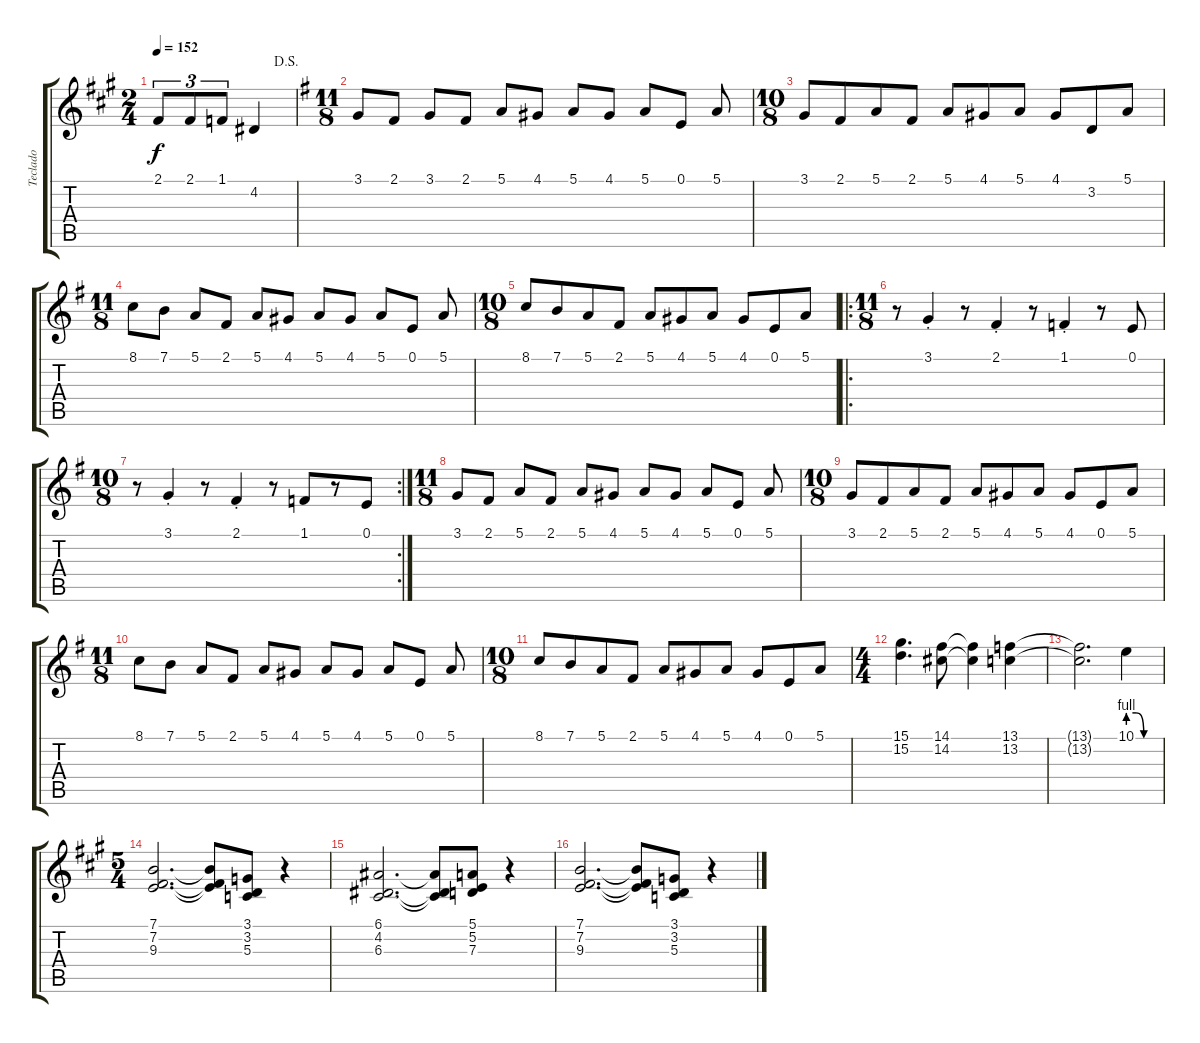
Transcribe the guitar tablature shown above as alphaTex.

\track ("Teclado" "Teclado") {instrument lead5charang}
\staff {score tabs}
\tuning (E4 B3 G3 D3 A2 E2) {hide}
\ts (2 4)
\jump dalsegno
\tempo 152
\clef g2
\ks a
2.1.8{tu (3 2) dy f} 2.1.8{tu (3 2)} 1.1.8{tu (3 2)} 4.2.4 |
\ts (11 8)
\ks g
3.1.8 2.1.8 3.1.8 2.1.8 5.1.8 4.1.8 5.1.8 4.1.8 5.1.8 0.1.8 5.1.8 |
\ts (10 8)
3.1.8 2.1.8 5.1.8 2.1.8 5.1.8 4.1.8 5.1.8 4.1.8 3.2.8{beam merge} 5.1.8 |
\ts (11 8)
8.1.8 7.1.8 5.1.8 2.1.8 5.1.8 4.1.8 5.1.8 4.1.8 5.1.8 0.1.8 5.1.8 |
\ts (10 8)
8.1.8 7.1.8 5.1.8 2.1.8 5.1.8 4.1.8 5.1.8 4.1.8 0.1.8{beam merge} 5.1.8 |
\ro
\ts (11 8)
r.8 3.1{st}.4 r.8 2.1{st}.4 r.8 1.1{st}.4 r.8 0.1.8 |
\rc 2
\ts (10 8)
r.8 3.1{st}.4 r.8 2.1{st}.4 r.8 1.1.8 r.8 0.1.8 |
\ts (11 8)
3.1.8 2.1.8 5.1.8 2.1.8 5.1.8 4.1.8 5.1.8 4.1.8 5.1.8 0.1.8 5.1.8 |
\ts (10 8)
3.1.8 2.1.8 5.1.8 2.1.8 5.1.8 4.1.8 5.1.8 4.1.8 0.1.8{beam merge} 5.1.8 |
\ts (11 8)
8.1.8 7.1.8 5.1.8 2.1.8 5.1.8 4.1.8 5.1.8 4.1.8 5.1.8 0.1.8 5.1.8 |
\ts (10 8)
8.1.8 7.1.8 5.1.8 2.1.8 5.1.8 4.1.8 5.1.8 4.1.8 0.1.8{beam merge} 5.1.8 |
\ts (4 4)
(15.1 15.2).4{d} (14.1 14.2).8 (14.1{t} 14.2{t}).4 (13.1 13.2).4 |
(13.1{t} 13.2{t}).2{d} 10.1{be (custom 0 4 15 4 30 0 60 0)}.4 |
\ts (5 4)
\ks a
(7.1 7.2 9.3).2{d} (7.1{t} 7.2{t} 9.3{t}).8 (3.1 3.2 5.3).8 r.4 |
(6.1 4.2 6.3).2{d} (6.1{t} 4.2{t} 6.3{t}).8 (5.1 5.2 7.3).8 r.4 |
(7.1 7.2 9.3).2{d} (7.1{t} 7.2{t} 9.3{t}).8 (3.1 3.2 5.3).8 r.4
